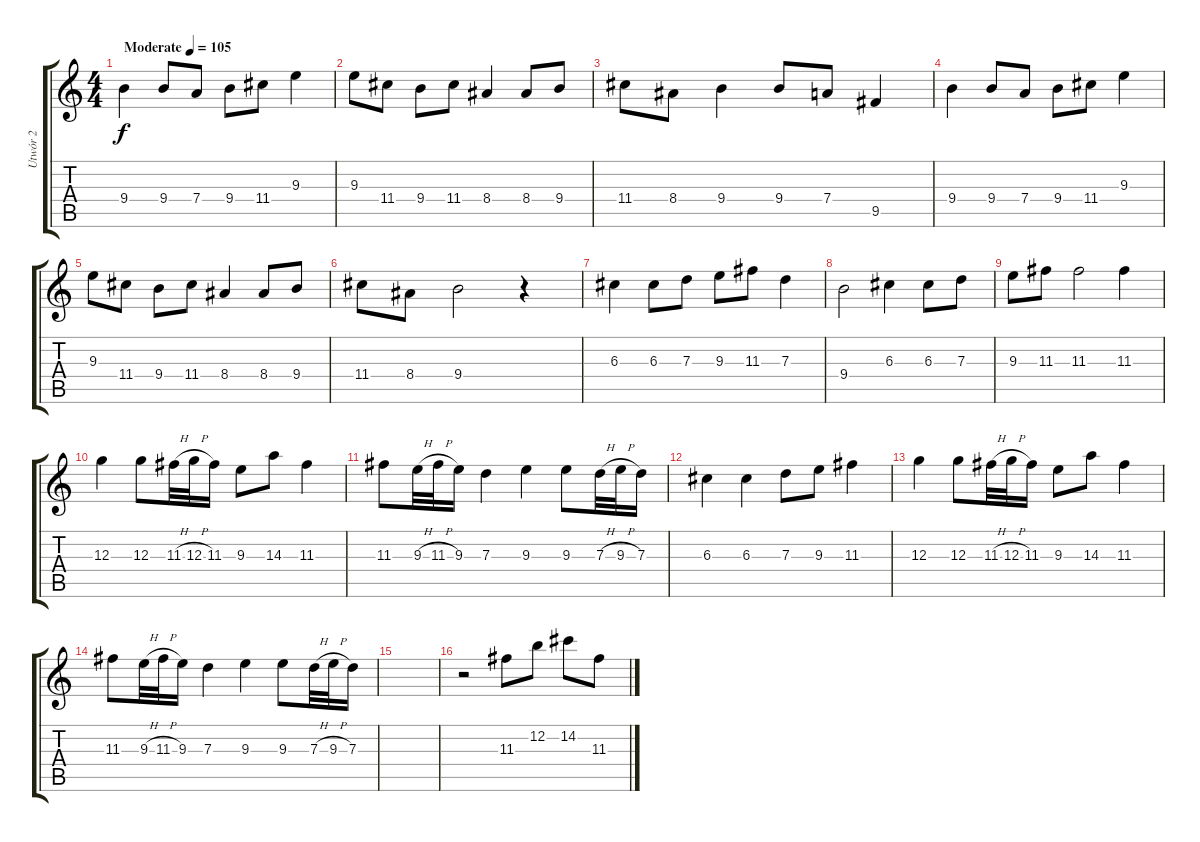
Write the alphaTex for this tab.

\track ("Utwór 2" "Utwór 2") {instrument distortionguitar}
\staff {score tabs}
\tuning (E4 B3 G3 D3 A2 E2) {hide}
\ts (4 4)
\tempo (105 "Moderate")
\clef g2
\ks c
9.4.4{dy f instrument distortionguitar} 9.4.8 7.4.8 9.4.8 11.4.8 9.3.4 |
9.3.8 11.4.8 9.4.8 11.4.8 8.4.4 8.4.8 9.4.8 |
11.4.8 8.4.8 9.4.4 9.4.8 7.4.8 9.5.4 |
9.4.4 9.4.8 7.4.8 9.4.8 11.4.8 9.3.4 |
9.3.8 11.4.8 9.4.8 11.4.8 8.4.4 8.4.8 9.4.8 |
11.4.8 8.4.8 9.4.2 r.4 |
6.3.4 6.3.8 7.3.8 9.3.8 11.3.8 7.3.4 |
9.4.2 6.3.4 6.3.8 7.3.8 |
9.3.8 11.3.8 11.3.2 11.3.4 |
12.3.4 12.3.8 11.3{h}.32 12.3{h}.32 11.3.16 9.3.8 14.3.8 11.3.4 |
11.3.8 9.3{h}.32 11.3{h}.32 9.3.16 7.3.4 9.3.4 9.3.8 7.3{h}.32 9.3{h}.32 7.3.16 |
6.3.4 6.3.4 7.3.8 9.3.8 11.3.4 |
12.3.4 12.3.8 11.3{h}.32 12.3{h}.32 11.3.16 9.3.8 14.3.8 11.3.4 |
11.3.8 9.3{h}.32 11.3{h}.32 9.3.16 7.3.4 9.3.4 9.3.8 7.3{h}.32 9.3{h}.32 7.3.16 |
|
r.2 11.3.8 12.2.8 14.2.8 11.3.8
